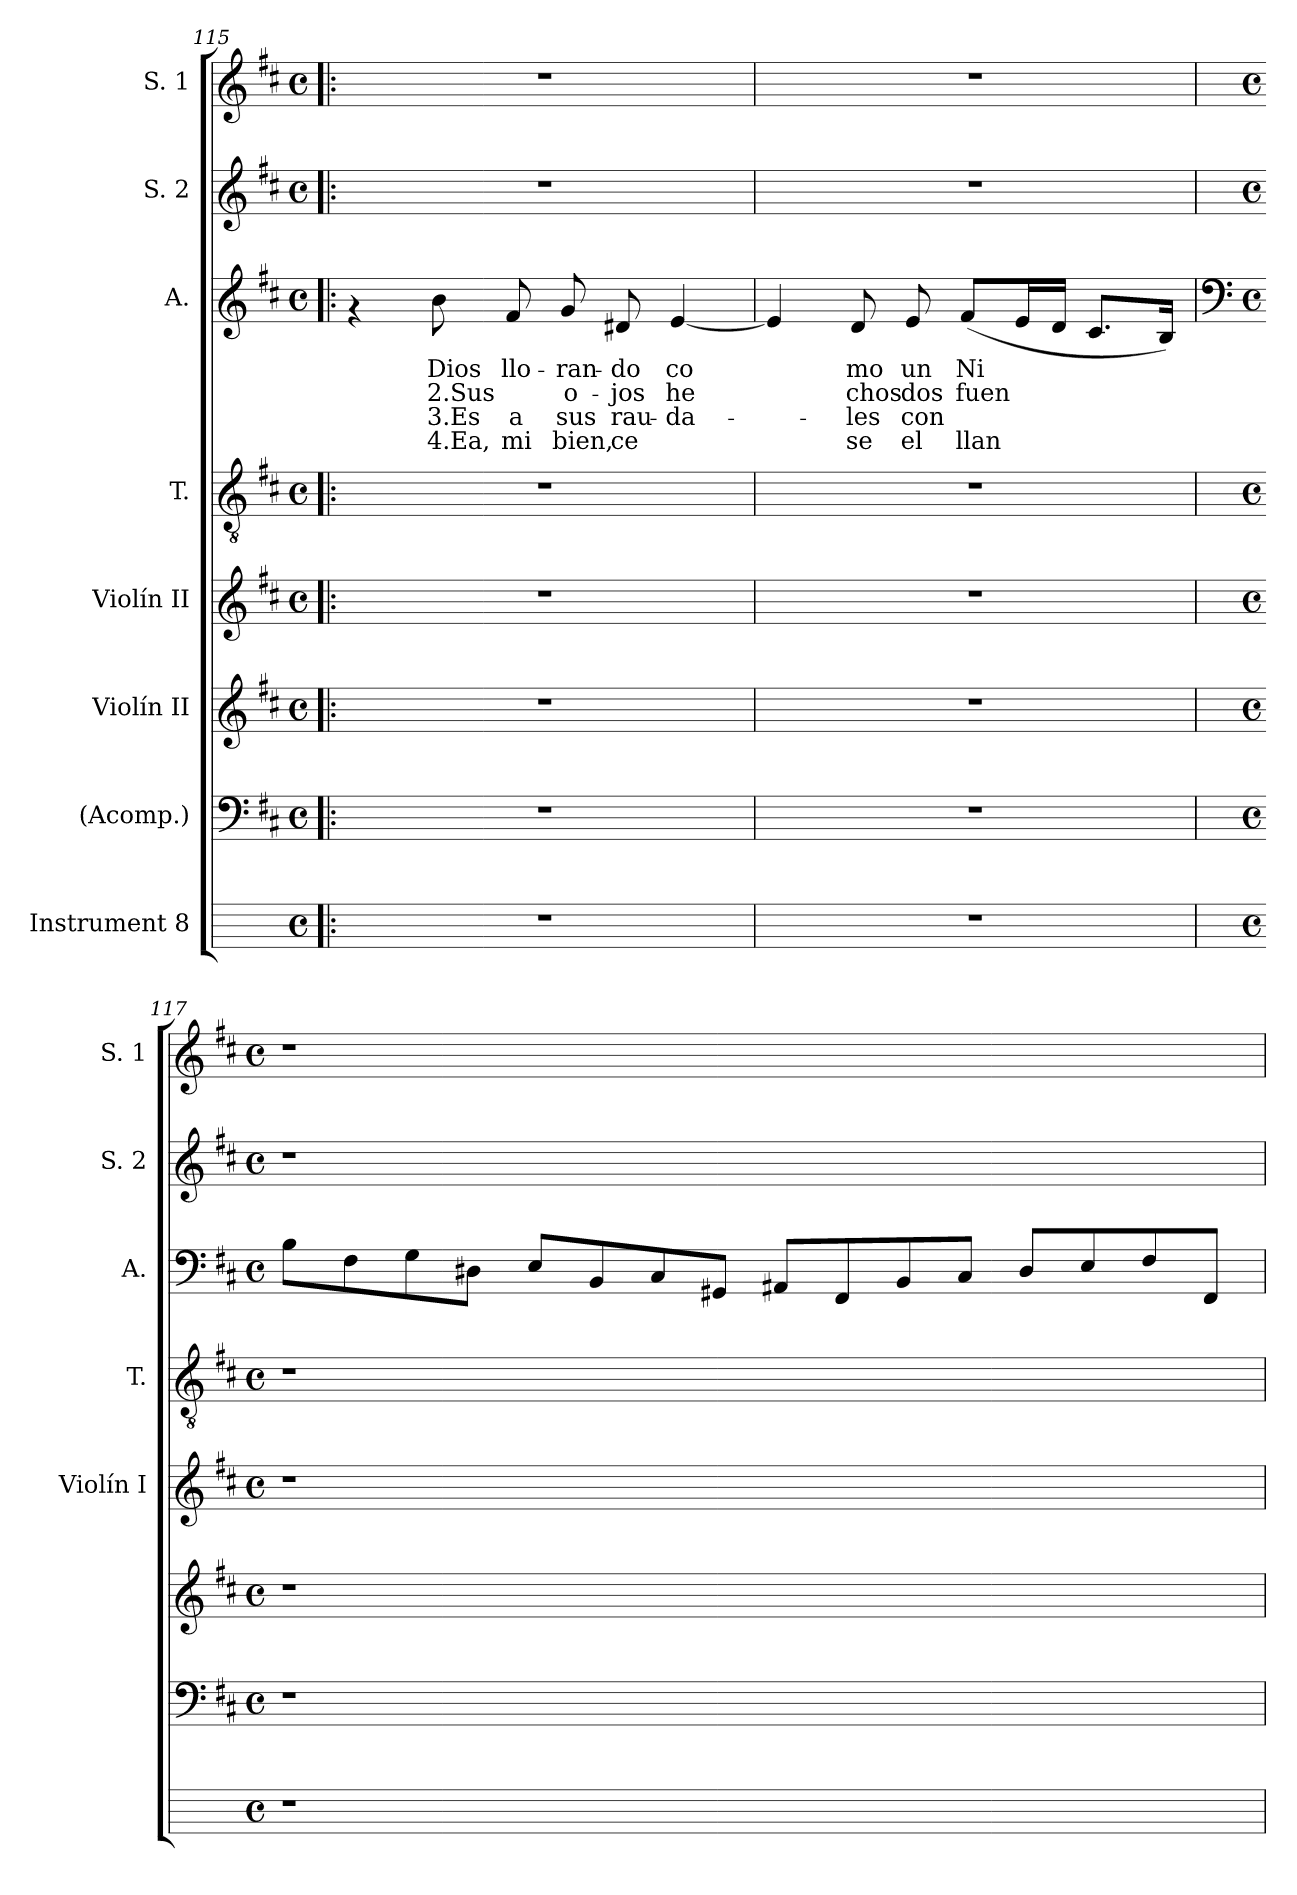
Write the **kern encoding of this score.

**kern	**kern	**kern	**kern	**kern	**kern	**text	**text	**text	**text	**kern	**kern
*part8	*part7	*part6	*part5	*part4	*part3	*part3	*part3	*part3	*part3	*part2	*part1
*staff8	*staff7	*staff6	*staff5	*staff4	*staff3	*staff3	*staff3	*staff3	*staff3	*staff2	*staff1
*I"Instrument 8	*I"(Acomp.)	*I"Violín II	*I"Violín II	*I"T.	*I"A.	*	*	*	*	*I"S. 2	*I"S. 1
*	*	*	*I'Violín I	*I'T.	*I'A.	*	*	*	*	*I'S. 2	*I'S. 1
!!LO:PB:g=z
*	*clefF4	*clefG2	*clefG2	*clefGv2	*clefG2	*	*	*	*	*clefG2	*clefG2
*k[]	*k[f#c#]	*k[f#c#]	*k[f#c#]	*k[f#c#]	*k[f#c#]	*	*	*	*	*k[f#c#]	*k[f#c#]
*C:	*D:	*D:	*D:	*D:	*D:	*	*	*	*	*D:	*D:
*M4/4	*M4/4	*M4/4	*M4/4	*M4/4	*M4/4	*	*	*	*	*M4/4	*M4/4
*met(c)	*met(c)	*met(c)	*met(c)	*met(c)	*met(c)	*	*	*	*	*met(c)	*met(c)
=115!|:	=115!|:	=115!|:	=115!|:	=115!|:	=115!|:	=115!|:	=115!|:	=115!|:	=115!|:	=115!|:	=115!|:
1r	1r	1r	1r	1r	4rf	.	.	.	.	1r	1r
!	!	!	!	!	!	!LO:LY:b	!LO:LY:b	!LO:LY:b	!LO:LY:b	!	!
.	.	.	.	.	8b\	Dios	2.Sus	3.Es	4.Ea,	.	.
!	!	!	!	!	!	!LO:LY:b	!LO:LY:b	!LO:LY:b	!LO:LY:b	!	!
.	.	.	.	.	8f#/	llo-	--	-a	mi	.	.
!	!	!	!	!	!	!LO:LY:b	!LO:LY:b	!LO:LY:b	!LO:LY:b	!	!
.	.	.	.	.	8g/	ran-	-o-	-sus	bien,	.	.
!	!	!	!	!	!	!LO:LY:b	!LO:LY:b	!LO:LY:b	!LO:LY:b	!	!
.	.	.	.	.	8d#X/	do	jos	rau-	-ce-	.	.
!	!	!	!	!	!	!LO:LY:b	!LO:LY:b	!LO:LY:b	!LO:LY:b	!	!
.	.	.	.	.	[>4e/	-co-	-he-	-da-	--	.	.
=116	=116	=116	=116	=116	=116	=116	=116	=116	=116	=116	=116
!	!	!	!	!	!	!LO:LY:b	!LO:LY:b	!LO:LY:b	!LO:LY:b	!	!
1r	1r	1r	1r	1r	4e/]	--	-	.	.	1r	1r
!	!	!	!	!	!	!LO:LY:b	!LO:LY:b	!LO:LY:b	!LO:LY:b	!	!
.	.	.	.	.	8d/	mo	chos	les	se	.	.
!	!	!	!	!	!	!LO:LY:b	!LO:LY:b	!LO:LY:b	!LO:LY:b	!	!
.	.	.	.	.	8e/	un	dos	con-	-el	.	.
!	!	!	!	!	!	!LO:LY:b	!LO:LY:b	!LO:LY:b	!LO:LY:b	!	!
.	.	.	.	.	(>8f#/L	Ni-	-fuen-	--	-llan-	.	.
!	!	!	!	!	!	!LO:LY:b	!LO:LY:b	!LO:LY:b	!LO:LY:b	!	!
.	.	.	.	.	16e/	--	--	--	--	.	.
!	!	!	!	!	!	!LO:LY:b	!LO:LY:b	!LO:LY:b	!LO:LY:b	!	!
.	.	.	.	.	16d/J	--	--	--	--	.	.
!	!	!	!	!	!	!LO:LY:b	!LO:LY:b	!LO:LY:b	!LO:LY:b	!	!
.	.	.	.	.	8.c#/L	--	--	--	--	.	.
!	!	!	!	!	!	!LO:LY:b	!LO:LY:b	!LO:LY:b	!LO:LY:b	!	!
.	.	.	.	.	16B/J)	--	--	--	--	.	.
!!LO:LB:g=z
=117	=117	=117	=117	=117	=117	=117	=117	=117	=117	=117	=117
*	*	*	*	*	*clefF4	*	*	*	*	*	*
*M4/4	*M4/4	*M4/4	*M4/4	*M4/4	*M4/4	*	*	*	*	*M4/4	*M4/4
*met(c)	*met(c)	*met(c)	*met(c)	*met(c)	*met(c)	*	*	*	*	*met(c)	*met(c)
!	!	!	!	!	!	!LO:LY:b	!	!	!	!	!
1r	1r	1r	1r	1r	8B\L	--	.	.	.	1r	1r
!	!	!	!	!	!	!LO:LY:b	!	!	!	!	!
.	.	.	.	.	8F#\	--	.	.	.	.	.
!	!	!	!	!	!	!LO:LY:b	!	!	!	!	!
.	.	.	.	.	8G\	--	.	.	.	.	.
!	!	!	!	!	!	!LO:LY:b	!	!	!	!	!
.	.	.	.	.	8D#X\J	--	.	.	.	.	.
!	!	!	!	!	!	!LO:LY:b	!	!	!	!	!
.	.	.	.	.	8E/L	--	.	.	.	.	.
!	!	!	!	!	!	!LO:LY:b	!	!	!	!	!
.	.	.	.	.	8BB/	--	.	.	.	.	.
!	!	!	!	!	!	!LO:LY:b	!	!	!	!	!
.	.	.	.	.	8C#/	--	.	.	.	.	.
!	!	!	!	!	!	!LO:LY:b	!	!	!	!	!
.	.	.	.	.	8GG#X/J	--	.	.	.	.	.
!	!	!	!	!	!	!LO:LY:b	!	!	!	!	!
1ryy	1ryy	1ryy	1ryy	1ryy	8AA#X/L	--	.	.	.	1ryy	1ryy
!	!	!	!	!	!	!LO:LY:b	!	!	!	!	!
.	.	.	.	.	8FF#/	--	.	.	.	.	.
!	!	!	!	!	!	!LO:LY:b	!	!	!	!	!
.	.	.	.	.	8BB/	--	.	.	.	.	.
!	!	!	!	!	!	!LO:LY:b	!	!	!	!	!
.	.	.	.	.	8C#/J	--	.	.	.	.	.
!	!	!	!	!	!	!LO:LY:b	!	!	!	!	!
.	.	.	.	.	8D#/L	--	.	.	.	.	.
!	!	!	!	!	!	!LO:LY:b	!	!	!	!	!
.	.	.	.	.	8E/	--	.	.	.	.	.
!	!	!	!	!	!	!LO:LY:b	!	!	!	!	!
.	.	.	.	.	8F#/	--	.	.	.	.	.
!	!	!	!	!	!	!LO:LY:b	!	!	!	!	!
.	.	.	.	.	8FF#/J	--	.	.	.	.	.
=	=	=	=	=	=	=	=	=	=	=	=
*-	*-	*-	*-	*-	*-	*-	*-	*-	*-	*-	*-
